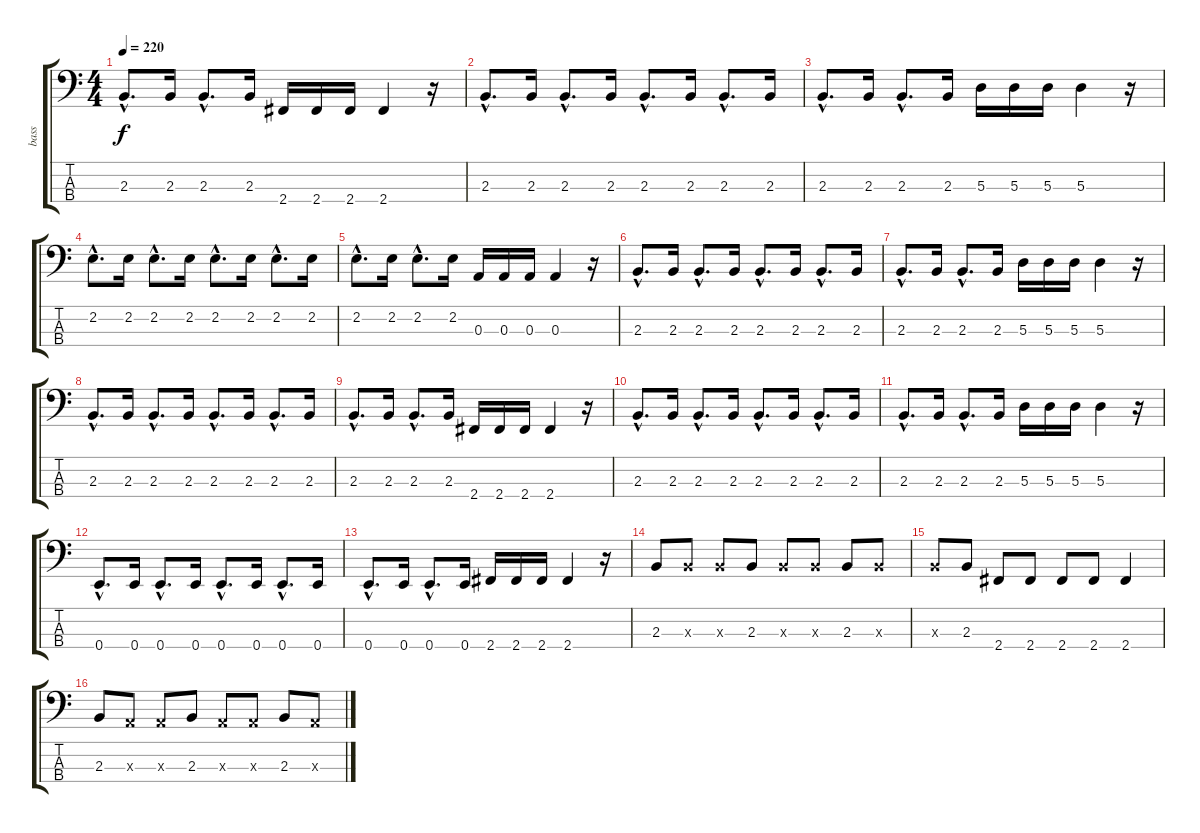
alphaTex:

\track ("bass" "bass") {instrument electricbassfinger}
\staff {score tabs}
\tuning (G2 D2 A1 E1) {hide}
\ts (4 4)
\tempo 220
\clef f4
\ks c
2.3{hac}.8{d dy f} 2.3.16 2.3{hac}.8{d} 2.3.16 2.4.16 2.4.16 2.4.16 2.4.4 r.16 |
2.3{hac}.8{d} 2.3.16 2.3{hac}.8{d} 2.3.16 2.3{hac}.8{d} 2.3.16 2.3{hac}.8{d} 2.3.16 |
2.3{hac}.8{d} 2.3.16 2.3{hac}.8{d} 2.3.16 5.3.16 5.3.16 5.3.16 5.3.4 r.16 |
2.2{hac}.8{d} 2.2.16 2.2{hac}.8{d} 2.2.16 2.2{hac}.8{d} 2.2.16 2.2{hac}.8{d} 2.2.16 |
2.2{hac}.8{d} 2.2.16 2.2{hac}.8{d} 2.2.16 0.3.16 0.3.16 0.3.16 0.3.4 r.16 |
2.3{hac}.8{d} 2.3.16 2.3{hac}.8{d} 2.3.16 2.3{hac}.8{d} 2.3.16 2.3{hac}.8{d} 2.3.16 |
2.3{hac}.8{d} 2.3.16 2.3{hac}.8{d} 2.3.16 5.3.16 5.3.16 5.3.16 5.3.4 r.16 |
2.3{hac}.8{d} 2.3.16 2.3{hac}.8{d} 2.3.16 2.3{hac}.8{d} 2.3.16 2.3{hac}.8{d} 2.3.16 |
2.3{hac}.8{d} 2.3.16 2.3{hac}.8{d} 2.3.16 2.4.16 2.4.16 2.4.16 2.4.4 r.16 |
2.3{hac}.8{d} 2.3.16 2.3{hac}.8{d} 2.3.16 2.3{hac}.8{d} 2.3.16 2.3{hac}.8{d} 2.3.16 |
2.3{hac}.8{d} 2.3.16 2.3{hac}.8{d} 2.3.16 5.3.16 5.3.16 5.3.16 5.3.4 r.16 |
0.4{hac}.8{d} 0.4.16 0.4{hac}.8{d} 0.4.16 0.4{hac}.8{d} 0.4.16 0.4{hac}.8{d} 0.4.16 |
0.4{hac}.8{d} 0.4.16 0.4{hac}.8{d} 0.4.16 2.4.16 2.4.16 2.4.16 2.4.4 r.16 |
2.3.8 2.3{x}.8 2.3{x}.8 2.3.8 2.3{x}.8 2.3{x}.8 2.3.8 2.3{x}.8 |
2.3{x}.8 2.3.8 2.4.8 2.4.8 2.4.8 2.4.8 2.4.4 |
2.3.8 0.3{x}.8 0.3{x}.8 2.3.8 0.3{x}.8 0.3{x}.8 2.3.8 0.3{x}.8
